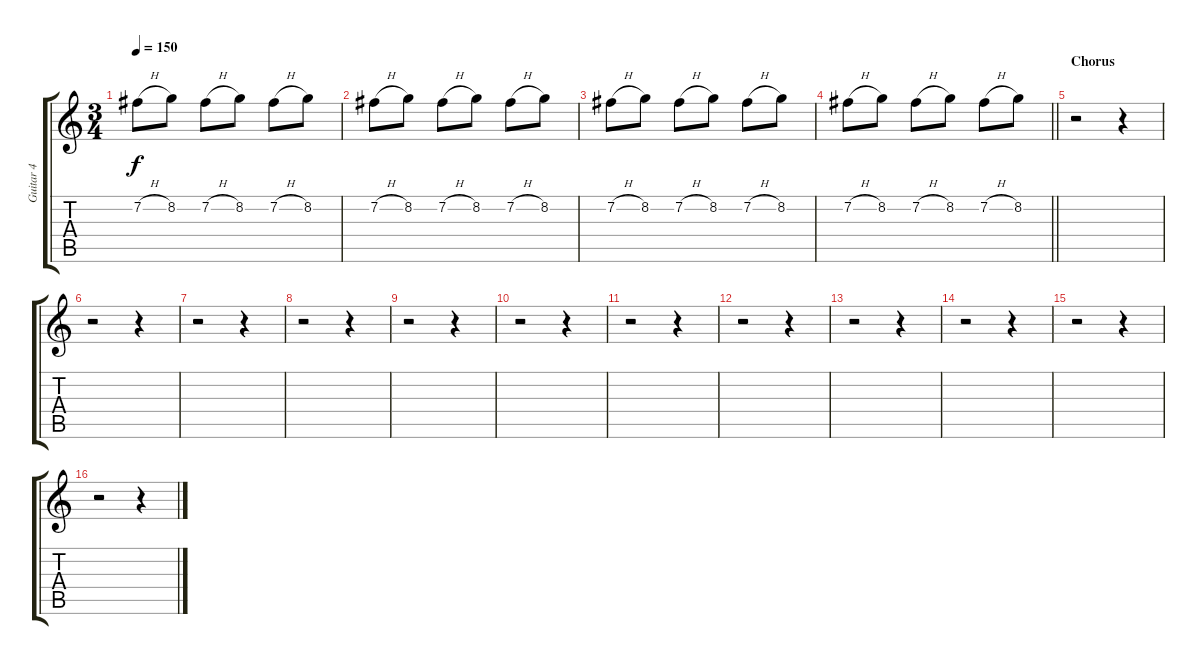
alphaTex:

\track ("Guitar 4" "Guitar 4") {instrument distortionguitar}
\staff {score tabs}
\tuning (E4 B3 G3 D3 A2 E2) {hide}
\ts (3 4)
\tempo 150
\clef g2
\ks c
7.2{h}.8{dy f} 8.2.8 7.2{h}.8 8.2.8 7.2{h}.8 8.2.8 |
7.2{h}.8 8.2.8 7.2{h}.8 8.2.8 7.2{h}.8 8.2.8 |
7.2{h}.8 8.2.8 7.2{h}.8 8.2.8 7.2{h}.8 8.2.8 |
\barLineRight lightlight
7.2{h}.8 8.2.8 7.2{h}.8 8.2.8 7.2{h}.8 8.2.8 |
\section ("" "Chorus")
r.2 r.4 |
r.2 r.4 |
r.2 r.4 |
r.2 r.4 |
r.2 r.4 |
r.2 r.4 |
r.2 r.4 |
r.2 r.4 |
r.2 r.4 |
r.2 r.4 |
r.2 r.4 |
r.2 r.4
